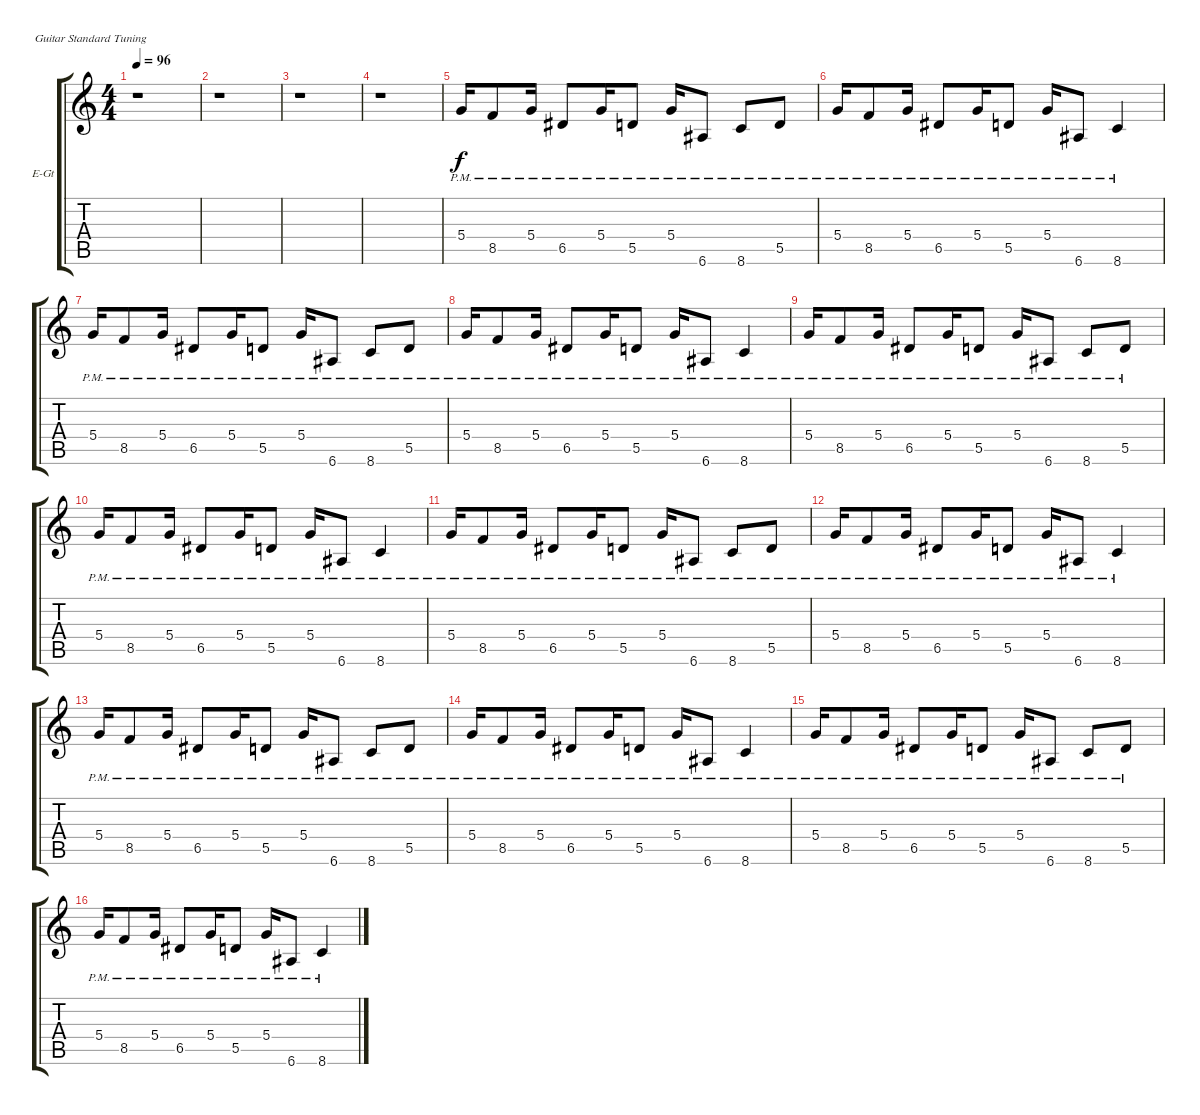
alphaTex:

\defaultSystemsLayout 4
\bracketExtendMode groupsimilarinstruments
\firstSystemTrackNameOrientation horizontal
\otherSystemsTrackNameOrientation horizontal
\track ("Clean Guitar #2 " "E-Gt") {instrument electricguitarclean}
\staff {score tabs}
\tuning (E4 B3 G3 D3 A2 E2)
\ts (4 4)
\tempo 96
\clef g2
\scale
0.485477
\ks c
r.1{dy f instrument electricguitarclean} |
\scale
0.257261 r.1 |
\scale
0.257261 r.1 |
\scale
0.333333 r.1 |
\scale
0.333333 5.4{pm}.16 8.5{pm}.8 5.4{pm}.16 6.5{pm}.8 5.4{pm}.16 5.5{pm}.8 5.4{pm}.16 6.6{pm}.8 8.6{pm}.8 5.5{pm}.8 |
\scale
0.333333 5.4{pm}.16 8.5{pm}.8 5.4{pm}.16 6.5{pm}.8 5.4{pm}.16 5.5{pm}.8 5.4{pm}.16 6.6{pm}.8 8.6{pm}.4 |
\scale
0.333333 5.4{pm}.16 8.5{pm}.8 5.4{pm}.16 6.5{pm}.8 5.4{pm}.16 5.5{pm}.8 5.4{pm}.16 6.6{pm}.8 8.6{pm}.8 5.5{pm}.8 |
\scale
0.333333 5.4{pm}.16 8.5{pm}.8 5.4{pm}.16 6.5{pm}.8 5.4{pm}.16 5.5{pm}.8 5.4{pm}.16 6.6{pm}.8 8.6{pm}.4 |
\scale
0.333333 5.4{pm}.16 8.5{pm}.8 5.4{pm}.16 6.5{pm}.8 5.4{pm}.16 5.5{pm}.8 5.4{pm}.16 6.6{pm}.8 8.6{pm}.8 5.5{pm}.8 |
\scale
0.333333 5.4{pm}.16 8.5{pm}.8 5.4{pm}.16 6.5{pm}.8 5.4{pm}.16 5.5{pm}.8 5.4{pm}.16 6.6{pm}.8 8.6{pm}.4 |
\scale
0.333333 5.4{pm}.16 8.5{pm}.8 5.4{pm}.16 6.5{pm}.8 5.4{pm}.16 5.5{pm}.8 5.4{pm}.16 6.6{pm}.8 8.6{pm}.8 5.5{pm}.8 |
\scale
0.333333 5.4{pm}.16 8.5{pm}.8 5.4{pm}.16 6.5{pm}.8 5.4{pm}.16 5.5{pm}.8 5.4{pm}.16 6.6{pm}.8 8.6{pm}.4 |
\scale
0.333333 5.4{pm}.16 8.5{pm}.8 5.4{pm}.16 6.5{pm}.8 5.4{pm}.16 5.5{pm}.8 5.4{pm}.16 6.6{pm}.8 8.6{pm}.8 5.5{pm}.8 |
\scale
0.333333 5.4{pm}.16 8.5{pm}.8 5.4{pm}.16 6.5{pm}.8 5.4{pm}.16 5.5{pm}.8 5.4{pm}.16 6.6{pm}.8 8.6{pm}.4 |
\scale
0.333333 5.4{pm}.16 8.5{pm}.8 5.4{pm}.16 6.5{pm}.8 5.4{pm}.16 5.5{pm}.8 5.4{pm}.16 6.6{pm}.8 8.6{pm}.8 5.5{pm}.8 |
5.4{pm}.16 8.5{pm}.8 5.4{pm}.16 6.5{pm}.8 5.4{pm}.16 5.5{pm}.8 5.4{pm}.16 6.6{pm}.8 8.6{pm}.4
